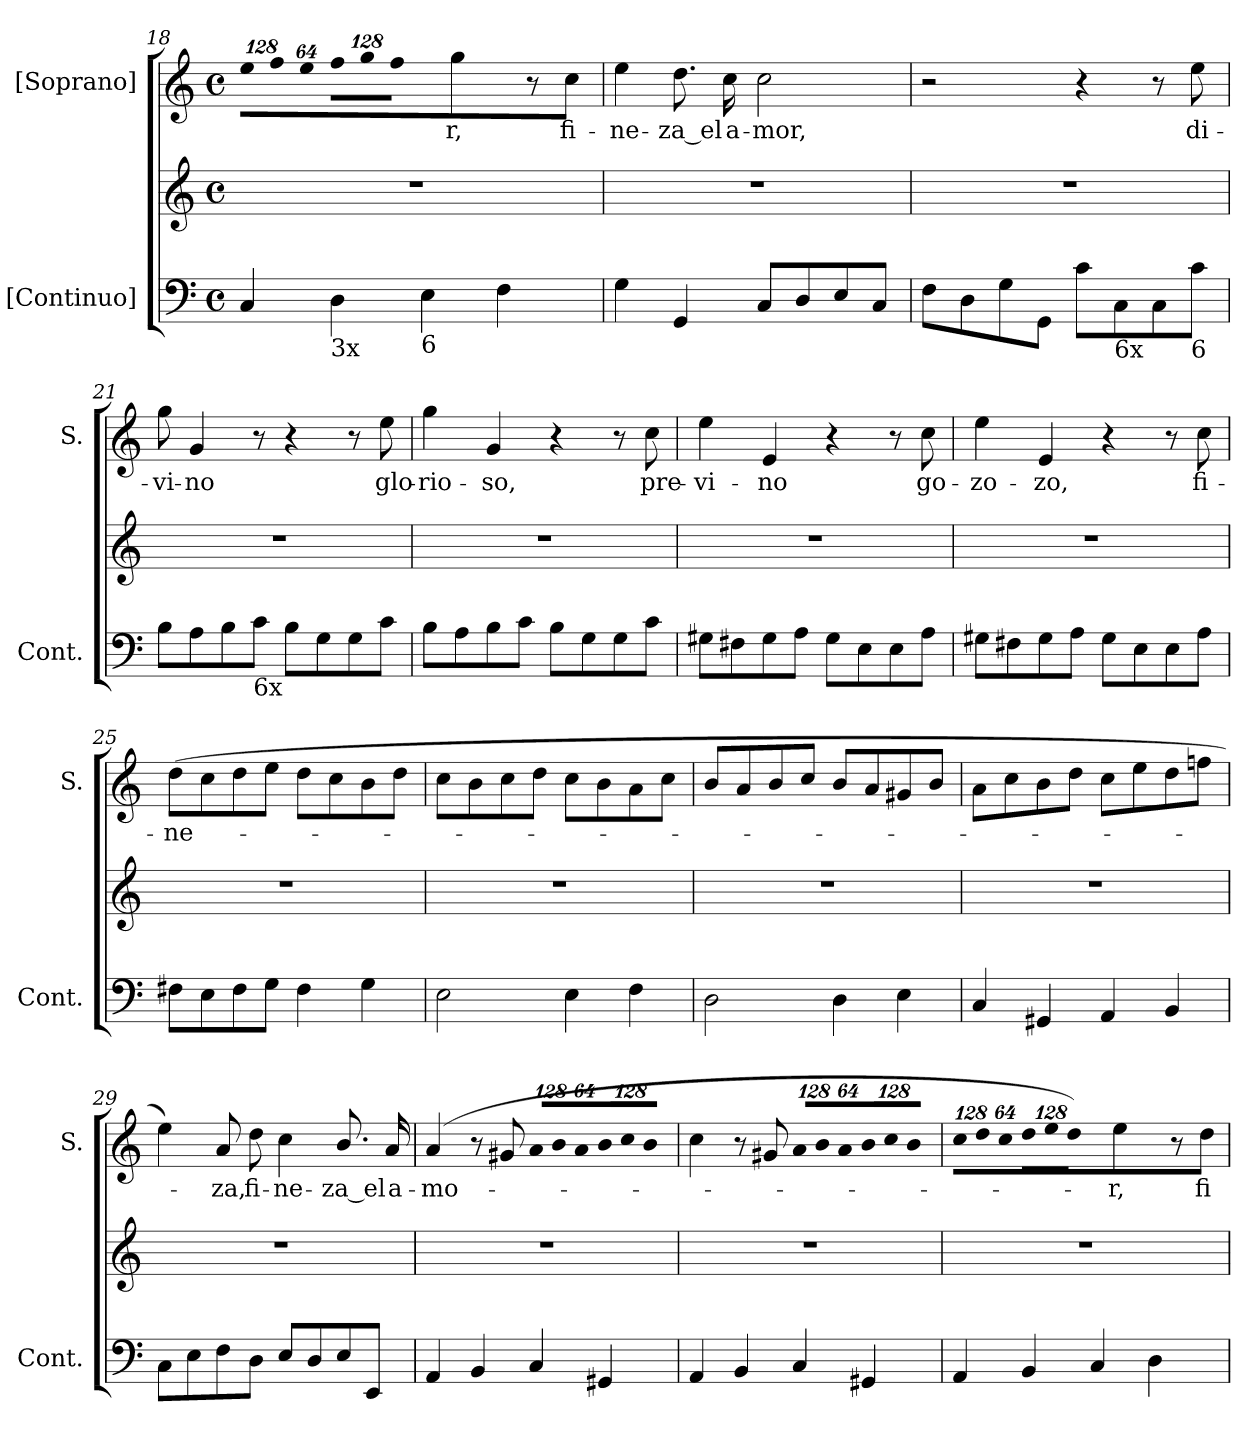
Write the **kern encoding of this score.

**kern	**kern	**kern	**text
*part2	*part2	*part1	*part1
*staff3	*staff2	*staff1	*staff1
*I"[Continuo]	*	*I"[Soprano]	*
*I'Cont.	*	*I'S.	*
!!LO:LB:g=z
*clefF4	*clefG2	*clefG2	*
*k[]	*k[]	*k[]	*
*C:	*C:	*C:	*
*M4/4	*M4/4	*M4/4	*
*met(c)	*met(c)	*met(c)	*
*	*	*Xbrackettup	*
=18	=18	=18	=18
!	!	!LO:N:vis=8	!
4Ci/	1r	1024%85eei\L	.
!	!	!LO:N:vis=8	!
.	.	1024%85ffi\	.
!	!	!LO:N:vis=8	!
.	.	512%43eei\J	.
!LO:TX:b:t=3x	!	!	!
!	!	!LO:N:vis=8	!
4Di\	.	1024%85ffi\L	.
!	!	!LO:N:vis=8	!
.	.	1024%85ggi\	.
!	!	!LO:N:vis=8	!
.	.	512%43ffi\J	.
!LO:TX:b:t=6	!	!	!
!	!	!	!LO:LY:b:color=#000000
4Ei\	.	4ggi\	-r,
4Fi\	.	8r	.
!	!	!	!LO:LY:b:color=#000000
.	.	8cci\	fi-
=19	=19	=19	=19
!	!	!	!LO:LY:b:color=#000000
4Gi\	1r	4eei\	-ne-
!	!	!	!LO:LY:b:color=#000000
4GGi/	.	8.ddi\	-za_el
!	!	!	!LO:LY:b:color=#000000
.	.	16cci\	a-
!	!	!	!LO:LY:b:color=#000000
8Ci/L	.	2cci\	-mor,
8Di/	.	.	.
8Ei/	.	.	.
8Ci/J	.	.	.
=20	=20	=20	=20
8Fi\L	1r	2r	.
8Di\	.	.	.
8Gi\	.	.	.
8GGi\J	.	.	.
8ci\L	.	4r	.
!LO:TX:b:t=6x	!	!	!
8Ci\	.	.	.
8Ci\	.	8r	.
!LO:TX:b:t=6	!	!	!
!	!	!	!LO:LY:b:color=#000000
8ci\J	.	8eei\	di-
=21	=21	=21	=21
!	!	!	!LO:LY:b:color=#000000
8Bi\L	1r	8ggi\	-vi-
!	!	!	!LO:LY:b:color=#000000
8Ai\	.	4gi/	-no
8Bi\	.	.	.
!LO:TX:b:t=6x	!	!	!
8ci\J	.	8r	.
8Bi\L	.	4r	.
8Gi\	.	.	.
8Gi\	.	8r	.
!	!	!	!LO:LY:b:color=#000000
8ci\J	.	8eei\	glo-
=22	=22	=22	=22
!	!	!	!LO:LY:b:color=#000000
8Bi\L	1r	4ggi\	-rio-
8Ai\	.	.	.
!	!	!	!LO:LY:b:color=#000000
8Bi\	.	4gi/	-so,
8ci\J	.	.	.
8Bi\L	.	4r	.
8Gi\	.	.	.
8Gi\	.	8r	.
!	!	!	!LO:LY:b:color=#000000
8ci\J	.	8cci\	pre-
!!LO:LB:g=z
=23	=23	=23	=23
!	!	!	!LO:LY:b:color=#000000
8G#Xi\L	1r	4eei\	-vi-
8F#Xi\	.	.	.
!	!	!	!LO:LY:b:color=#000000
8G#i\	.	4ei/	-no
8Ai\J	.	.	.
8G#i\L	.	4r	.
8Ei\	.	.	.
8Ei\	.	8r	.
!	!	!	!LO:LY:b:color=#000000
8Ai\J	.	8cci\	go-
=24	=24	=24	=24
!	!	!	!LO:LY:b:color=#000000
8G#Xi\L	1r	4eei\	-zo-
8F#Xi\	.	.	.
!	!	!	!LO:LY:b:color=#000000
8G#i\	.	4ei/	-zo,
8Ai\J	.	.	.
8G#i\L	.	4r	.
8Ei\	.	.	.
8Ei\	.	8r	.
!	!	!	!LO:LY:b:color=#000000
8Ai\J	.	8cci\	fi-
=25	=25	=25	=25
!	!	!	!LO:LY:b:color=#000000
8F#Xi\L	1r	(8ddi\L	-ne-
8Ei\	.	8cci\	.
8F#i\	.	8ddi\	.
8Gi\J	.	8eei\J	.
4F#i\	.	8ddi\L	.
.	.	8cci\	.
4Gi\	.	8bi\	.
.	.	8ddi\J	.
=26	=26	=26	=26
2Ei\	1r	8cci\L	.
.	.	8bi\	.
.	.	8cci\	.
.	.	8ddi\J	.
4Ei\	.	8cci\L	.
.	.	8bi\	.
4Fi\	.	8ai\	.
.	.	8cci\J	.
=27	=27	=27	=27
2Di\	1r	8bi/L	.
.	.	8ai/	.
.	.	8bi/	.
.	.	8cci/J	.
4Di\	.	8bi/L	.
.	.	8ai/	.
4Ei\	.	8g#Xi/	.
.	.	8bi/J	.
!!LO:LB:g=z
=28	=28	=28	=28
4Ci/	1r	8ai\L	.
.	.	8cci\	.
4GG#Xi/	.	8bi\	.
.	.	8ddi\J	.
4AAi/	.	8cci\L	.
.	.	8eei\	.
4BBi/	.	8ddi\	.
.	.	8ffni\J	.
=29	=29	=29	=29
8Ci\L	1r	4eei\)	.
8Ei\	.	.	.
!	!	!	!LO:LY:b:color=#000000
8Fi\	.	8ai/	-za,
!	!	!	!LO:LY:b:color=#000000
8Di\J	.	8ddi\	fi-
!	!	!	!LO:LY:b:color=#000000
8Ei/L	.	4cci\	-ne-
8Di/	.	.	.
!	!	!	!LO:LY:b:color=#000000
8Ei/	.	8.bi/	-za_el
8EEi/J	.	.	.
!	!	!	!LO:LY:b:color=#000000
.	.	16ai/	a-
=30	=30	=30	=30
!	!	!	!LO:LY:b:color=#000000
4AAi/	1r	(4ai/	-mo-
4BBi/	.	8r	.
.	.	8g#Xi/	.
!	!	!LO:N:vis=8	!
4Ci/	.	1024%85ai/L	.
!	!	!LO:N:vis=8	!
.	.	1024%85bi/	.
!	!	!LO:N:vis=8	!
.	.	512%43ai/J	.
!	!	!LO:N:vis=8	!
4GG#Xi/	.	1024%85bi/L	.
!	!	!LO:N:vis=8	!
.	.	1024%85cci/	.
!	!	!LO:N:vis=8	!
.	.	512%43bi/J	.
=31	=31	=31	=31
4AAi/	1r	4cci\	.
4BBi/	.	8r	.
.	.	8g#Xi/	.
!	!	!LO:N:vis=8	!
4Ci/	.	1024%85ai/L	.
!	!	!LO:N:vis=8	!
.	.	1024%85bi/	.
!	!	!LO:N:vis=8	!
.	.	512%43ai/J	.
!	!	!LO:N:vis=8	!
4GG#Xi/	.	1024%85bi/L	.
!	!	!LO:N:vis=8	!
.	.	1024%85cci/	.
!	!	!LO:N:vis=8	!
.	.	512%43bi/J	.
!!LO:PB:g=z
=32	=32	=32	=32
!	!	!LO:N:vis=8	!
4AAi/	1r	1024%85cci\L	.
!	!	!LO:N:vis=8	!
.	.	1024%85ddi\	.
!	!	!LO:N:vis=8	!
.	.	512%43cci\J	.
!	!	!LO:N:vis=8	!
4BBi/	.	1024%85ddi\L	.
!	!	!LO:N:vis=8	!
.	.	1024%85eei\	.
!	!	!LO:N:vis=8	!
.	.	512%43ddi\J)	.
!	!	!	!LO:LY:b:color=#000000
4Ci/	.	4eei\	-r,
4Di\	.	8r	.
!	!	!	!LO:LY:b:color=#000000
.	.	8ddi\	fi-
=	=	=	=
*-	*-	*-	*-
